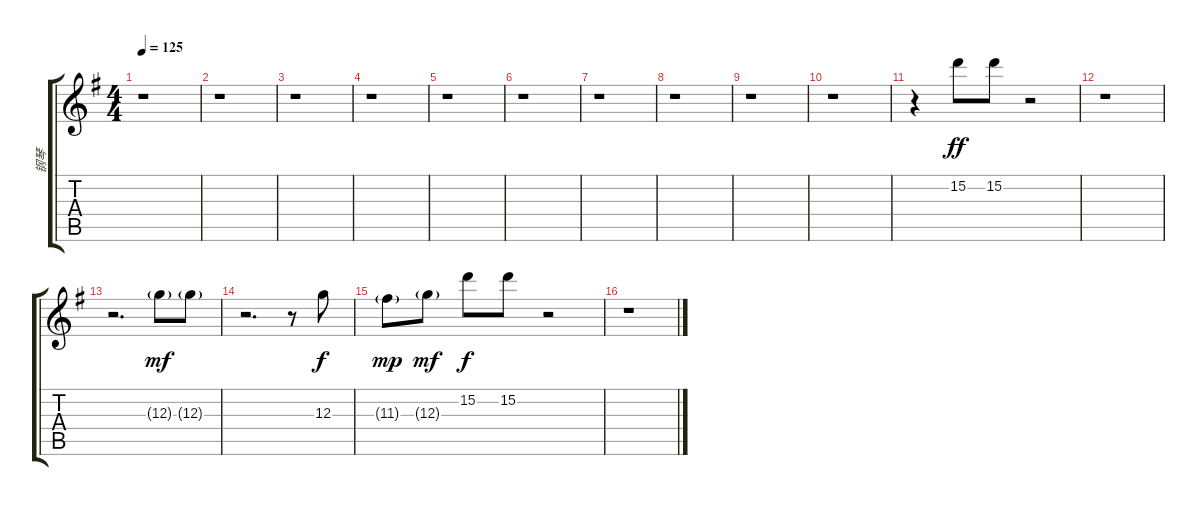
\track (" 钢琴" " 钢琴") {instrument acousticgrandpiano}
\staff {score tabs}
\tuning (E5 B4 G4 D4 A3 E3) {hide}
\ts (4 4)
\tempo 125
\clef g2
\ks g
r.1{dy f} |
r.1 |
r.1 |
r.1 |
r.1 |
r.1 |
r.1 |
r.1 |
r.1 |
r.1 |
r.4 15.2.8{dy ff} 15.2.8 r.2 |
r.1 |
r.2{d} 12.3{g}.8{dy mf} 12.3{g}.8 |
r.2{d} r.8 12.3.8{dy f} |
11.3{g}.8{dy mp} 12.3{g}.8{dy mf} 15.2.8{dy f} 15.2.8 r.2 |
r.1
